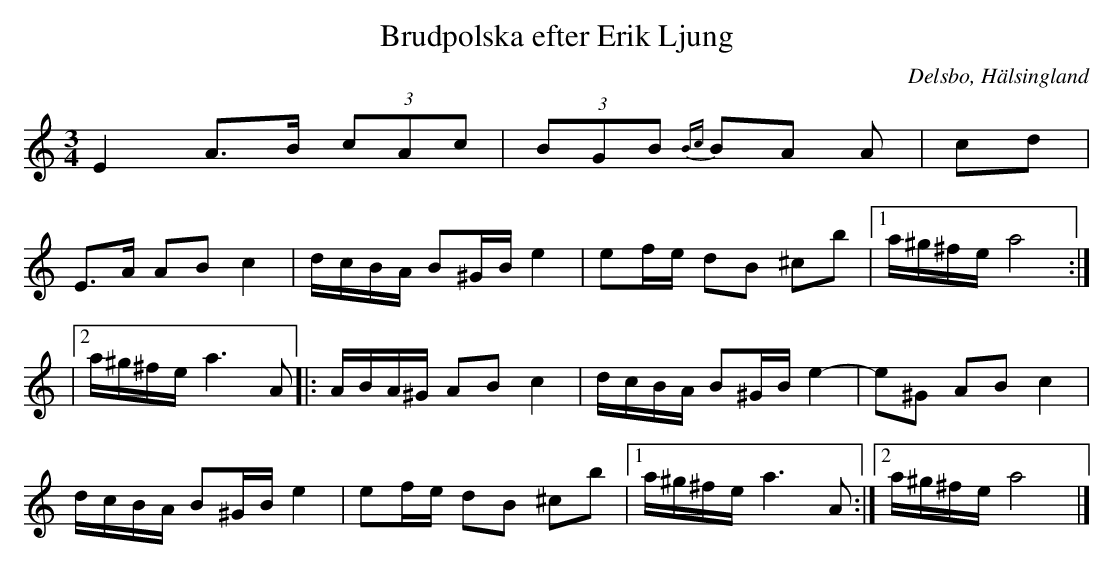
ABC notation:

X:1
T: Brudpolska efter Erik Ljung
O: Delsbo, Hälsingland
M: 3/4
L: 1/8
K: Am
E2 A>B (3cAc| (3BGB {Bc}BA A|cdw|
E>A AB c2 | d/c/B/A/ B^G/B/ e2 | ef/e/ dB ^cb |1 a/^g/^f/e/ a4 :|
|2 a/^g/^f/e/ a3 A |: A/B/A/^G/ AB c2 | d/c/B/A/ B^G/B/ e2- | e^G AB c2 |
d/c/B/A/ B^G/B/ e2 | ef/e/ dB ^cb |1 a/^g/^f/e/ a3 A :|2 a/^g/^f/e/ a4 |]
